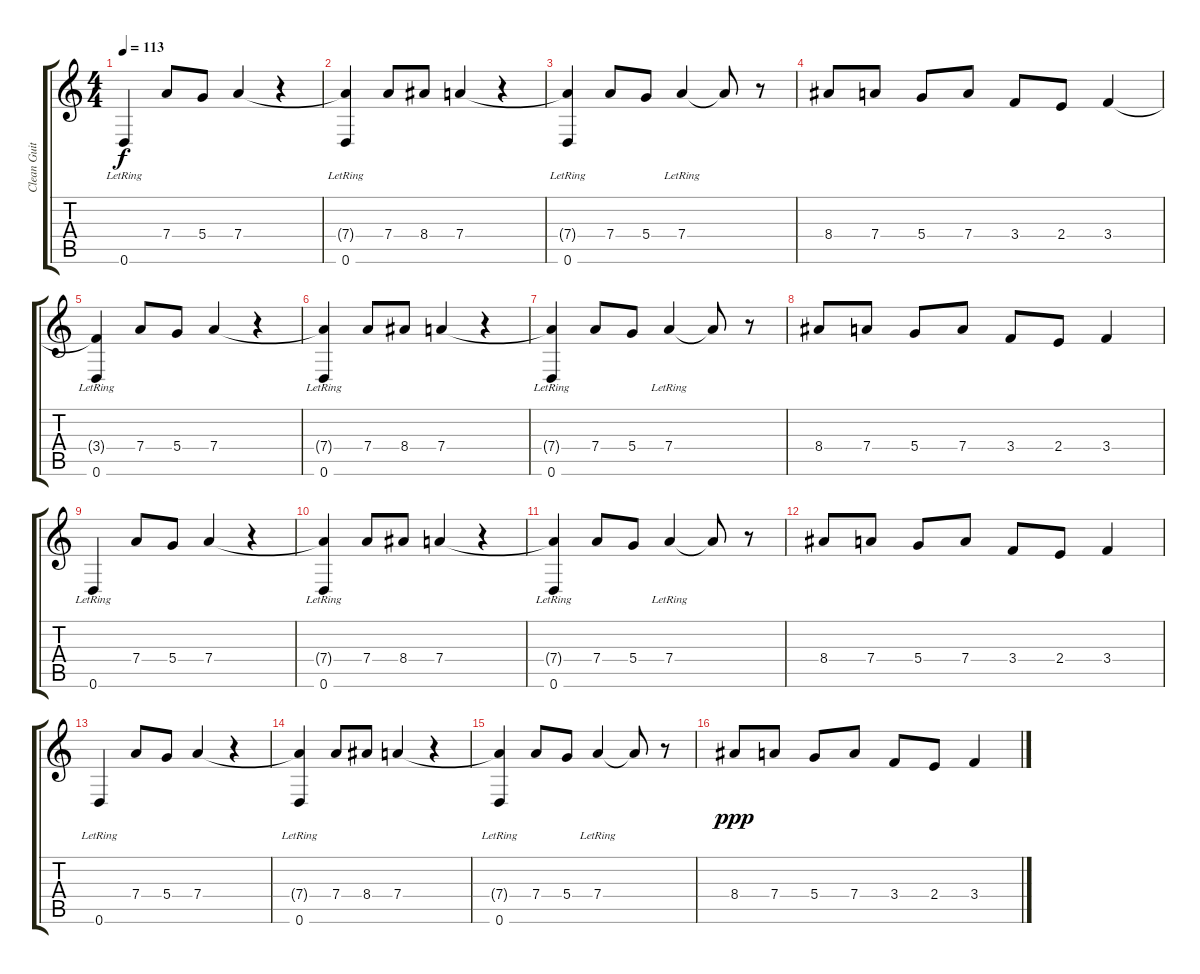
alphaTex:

\track ("Clean Guitar 1" "Clean Guit") {instrument acousticguitarnylon}
\staff {score tabs}
\tuning (E4 B3 G3 D3 A2 D2) {hide}
\ts (4 4)
\tempo 113
\clef g2
\ks c
0.6{lr}.4{dy f instrument acousticguitarnylon} 7.4.8 5.4.8 7.4.4 r.4 |
(7.4{t} 0.6{lr}).4 7.4.8 8.4.8 7.4.4 r.4 |
(7.4{t} 0.6{lr}).4 7.4.8 5.4.8 7.4{lr}.4 7.4{t}.8 r.8 |
8.4.8 7.4.8 5.4.8 7.4.8 3.4.8 2.4.8 3.4.4 |
(3.4{t} 0.6{lr}).4 7.4.8 5.4.8 7.4.4 r.4 |
(7.4{t} 0.6{lr}).4 7.4.8 8.4.8 7.4.4 r.4 |
(7.4{t} 0.6{lr}).4 7.4.8 5.4.8 7.4{lr}.4 7.4{t}.8 r.8 |
8.4.8 7.4.8 5.4.8 7.4.8 3.4.8 2.4.8 3.4.4 |
0.6{lr}.4 7.4.8 5.4.8 7.4.4 r.4 |
(7.4{t} 0.6{lr}).4 7.4.8 8.4.8 7.4.4 r.4 |
(7.4{t} 0.6{lr}).4 7.4.8 5.4.8 7.4{lr}.4 7.4{t}.8 r.8 |
8.4.8 7.4.8 5.4.8 7.4.8 3.4.8 2.4.8 3.4.4 |
0.6{lr}.4 7.4.8 5.4.8 7.4.4 r.4 |
(7.4{t} 0.6{lr}).4 7.4.8 8.4.8 7.4.4 r.4 |
(7.4{t} 0.6{lr}).4 7.4.8 5.4.8 7.4{lr}.4 7.4{t}.8 r.8 |
8.4.8{dy ppp} 7.4.8 5.4.8 7.4.8 3.4.8 2.4.8 3.4.4
